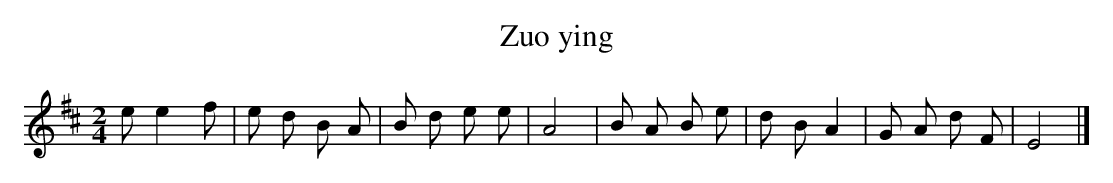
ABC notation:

X:1
T: Zuo ying
L: 1/8
M: 2/4
K: D
ee2f [I:setbarnb 1]|
e d B A |
B d e e |
A4 |
B A B e |
d BA2 |
G A d F |
E4 |]
